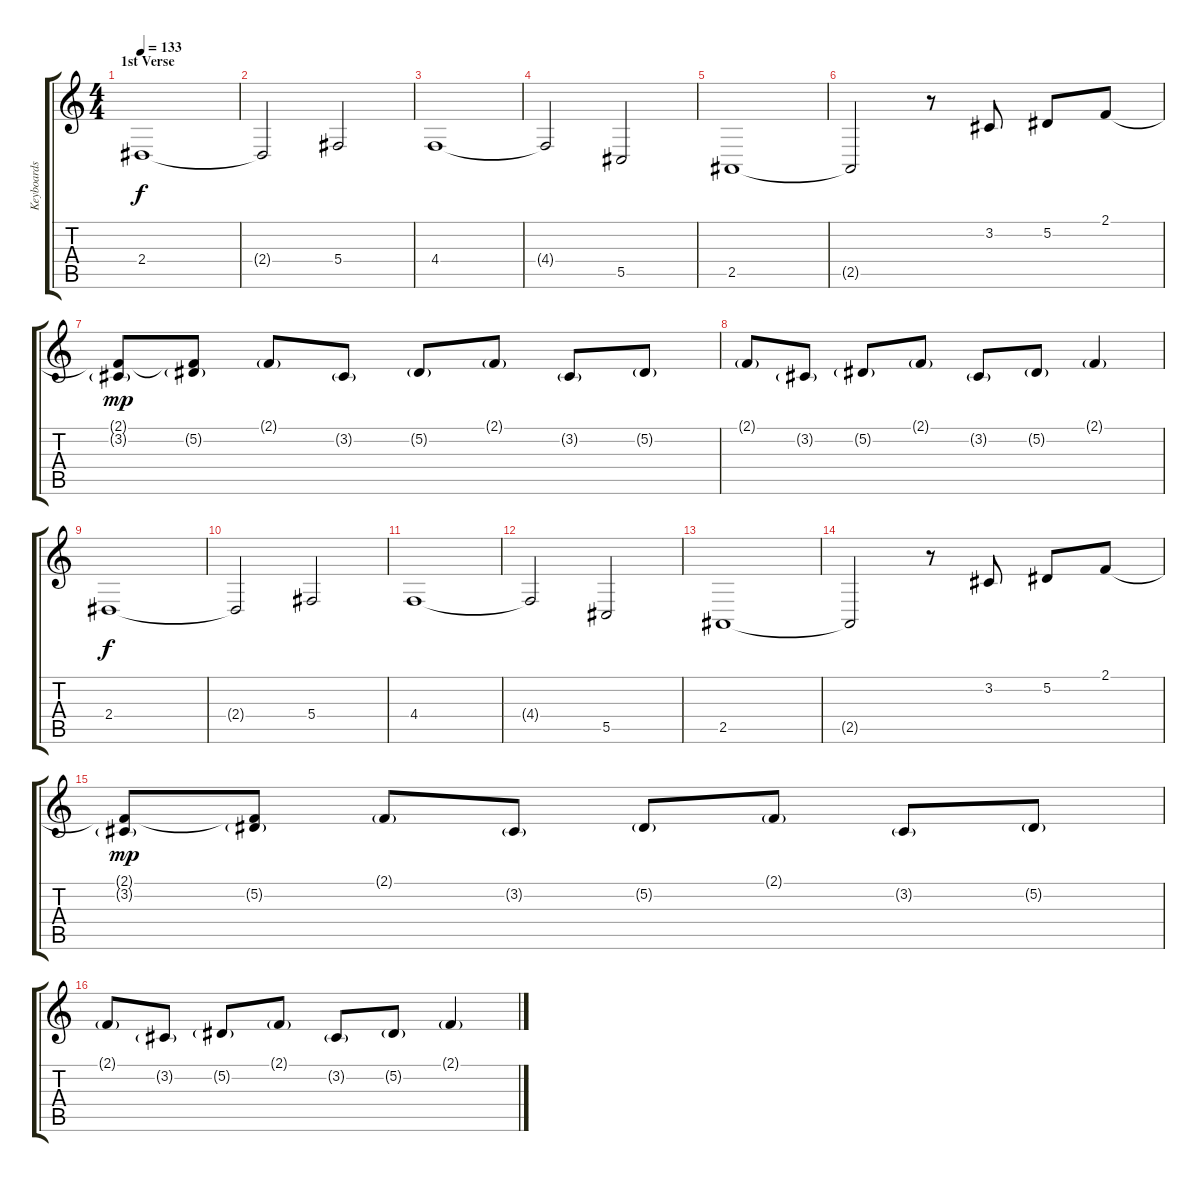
\track ("Keyboards" "Keyboards") {instrument acousticgrandpiano}
\staff {score tabs}
\tuning (Eb4 Bb3 Gb3 Db3 Ab2 Eb2) {hide}
\ts (4 4)
\section ("" "1st Verse")
\tempo 133
\clef g2
\ks c
2.4.1{dy f volume 16 instrument acousticgrandpiano} |
2.4{t}.2 5.4.2 |
4.4.1 |
4.4{t}.2 5.5.2 |
2.5.1 |
2.5{t}.2 r.8 3.2.8 5.2.8 2.1.8 |
(2.1{t} 3.2{g}).8{dy mp volume 0} (2.1{t} 5.2{g}).8 2.1{g}.8 3.2{g}.8 5.2{g}.8 2.1{g}.8 3.2{g}.8 5.2{g}.8 |
2.1{g}.8 3.2{g}.8 5.2{g}.8 2.1{g}.8 3.2{g}.8 5.2{g}.8 2.1{g}.4 |
2.4.1{dy f volume 16 instrument acousticgrandpiano} |
2.4{t}.2 5.4.2 |
4.4.1 |
4.4{t}.2 5.5.2 |
2.5.1 |
2.5{t}.2 r.8 3.2.8 5.2.8 2.1.8 |
(2.1{t} 3.2{g}).8{dy mp volume 0} (2.1{t} 5.2{g}).8 2.1{g}.8 3.2{g}.8 5.2{g}.8 2.1{g}.8 3.2{g}.8 5.2{g}.8 |
2.1{g}.8 3.2{g}.8 5.2{g}.8 2.1{g}.8 3.2{g}.8 5.2{g}.8 2.1{g}.4
